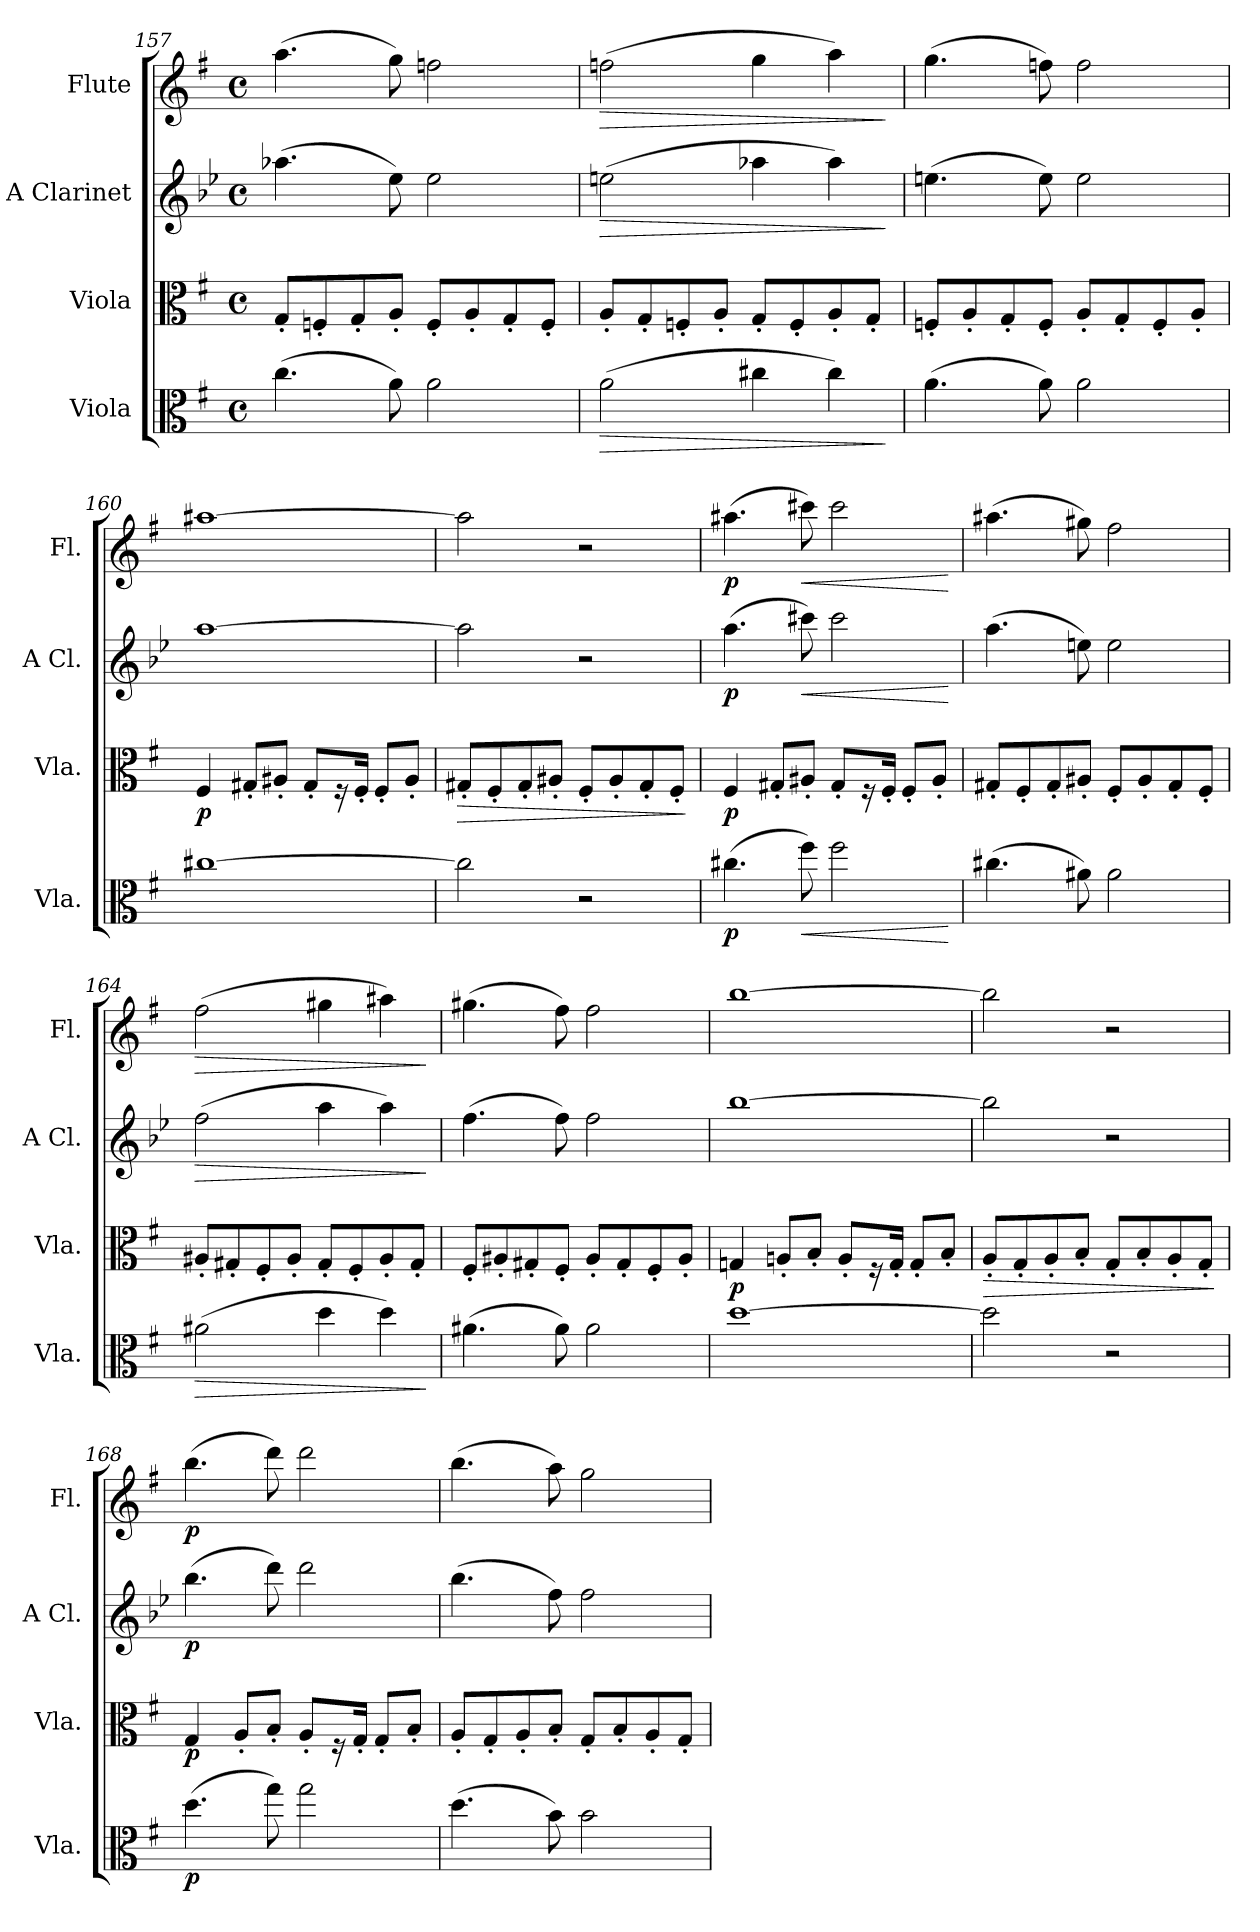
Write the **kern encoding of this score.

**kern	**dynam	**kern	**dynam	**kern	**dynam	**kern	**dynam
*part4	*part4	*part3	*part3	*part2	*part2	*part1	*part1
*staff4	*staff4	*staff3	*staff3	*staff2	*staff2	*staff1	*staff1
*I"Viola	*	*I"Viola	*	*I"A Clarinet	*	*I"Flute	*
*I'Vla.	*	*I'Vla.	*	*I'A Cl.	*	*I'Fl.	*
*clefC3	*	*clefC3	*	*clefG2	*	*clefG2	*
*	*	*	*	*ITrd2c3	*	*	*
*k[f#]	*	*k[f#]	*	*k[f#]	*	*k[f#]	*
*M4/4	*	*M4/4	*	*M4/4	*	*M4/4	*
*met(c)	*	*met(c)	*	*met(c)	*	*met(c)	*
=157	=157	=157	=157	=157	=157	=157	=157
(>4.cc\	.	8G'/L	.	(>4.ffn\	.	(>4.aa\	.
.	.	8Fn'/	.	.	.	.	.
.	.	8G'/	.	.	.	.	.
8a\)	.	8A'/J	.	8cc\)	.	8gg\)	.
2a\	.	8F'/L	.	2cc\	.	2ffn\	.
.	.	8A'/	.	.	.	.	.
.	.	8G'/	.	.	.	.	.
.	.	8F'/J	.	.	.	.	.
!!LO:LB:g=z
=158	=158	=158	=158	=158	=158	=158	=158
!	!LO:HP:b	!	!	!	!LO:HP:b	!	!LO:HP:b
(>2a\	>	8A'/L	.	(>2cc#X\	>	(>2ffn\	>
.	.	8G'/	.	.	.	.	.
.	.	8Fn'/	.	.	.	.	.
.	.	8A'/J	.	.	.	.	.
4cc#X\	.	8G'/L	.	4ffn\	.	4gg\	.
.	.	8F'/	.	.	.	.	.
4cc#\)	.	8A'/	.	4ff\)	.	4aa\)	.
.	.	8G'/J	.	.	.	.	.
.	]	.	.	.	]	.	]
=159	=159	=159	=159	=159	=159	=159	=159
(>4.a\	.	8Fn'/L	.	(>4.cc#X\	.	(>4.gg\	.
.	.	8A'/	.	.	.	.	.
.	.	8G'/	.	.	.	.	.
8a\)	.	8F'/J	.	8cc#\)	.	8ffn\)	.
2a\	.	8A'/L	.	2cc#\	.	2ff\	.
.	.	8G'/	.	.	.	.	.
.	.	8F'/	.	.	.	.	.
.	.	8A'/J	.	.	.	.	.
=160	=160	=160	=160	=160	=160	=160	=160
!	!	!	!LO:DY:b	!	!	!	!
[1cc#X	.	4F#/	p	[1ff#	.	[1aa#X	.
.	.	8G#X'/L	.	.	.	.	.
.	.	8A#X'/J	.	.	.	.	.
.	.	8G#'/L	.	.	.	.	.
.	.	16rF	.	.	.	.	.
.	.	16F#'/Jk	.	.	.	.	.
.	.	8F#'/L	.	.	.	.	.
.	.	8A#'/J	.	.	.	.	.
=161	=161	=161	=161	=161	=161	=161	=161
!	!	!	!LO:HP:b	!	!	!	!
2cc#\]	.	8G#X'/L	>	2ff#\]	.	2aa#\]	.
.	.	8F#'/	.	.	.	.	.
.	.	8G#'/	.	.	.	.	.
.	.	8A#X'/J	.	.	.	.	.
2r	.	8F#'/L	.	2r	.	2r	.
.	.	8A#'/	.	.	.	.	.
.	.	8G#'/	.	.	.	.	.
.	.	8F#'/J	.	.	.	.	.
.	.	.	]	.	.	.	.
!!LO:PB:g=z
=162	=162	=162	=162	=162	=162	=162	=162
!	!LO:DY:b	!	!LO:DY:b	!	!LO:DY:b	!	!LO:DY:b
(>4.cc#X\	p	4F#/	p	(>4.ff#\	p	(>4.aa#X\	p
.	.	8G#X'/L	.	.	.	.	.
!	!LO:HP:b	!	!	!	!LO:HP:b	!	!LO:HP:b
8ff#\)	<	8A#X'/J	.	8aa#X\)	<	8ccc#X\)	<
2ff#\	.	8G#'/L	.	2aa#\	.	2ccc#\	.
.	.	16rF	.	.	.	.	.
.	.	16F#'/Jk	.	.	.	.	.
.	.	8F#'/L	.	.	.	.	.
.	.	8A#'/J	.	.	.	.	.
.	[	.	.	.	[	.	[
=163	=163	=163	=163	=163	=163	=163	=163
(>4.cc#X\	.	8G#X'/L	.	(>4.ff#\	.	(>4.aa#X\	.
.	.	8F#'/	.	.	.	.	.
.	.	8G#'/	.	.	.	.	.
8a#X\)	.	8A#X'/J	.	8cc#X\)	.	8gg#X\)	.
2a#\	.	8F#'/L	.	2cc#\	.	2ff#\	.
.	.	8A#'/	.	.	.	.	.
.	.	8G#'/	.	.	.	.	.
.	.	8F#'/J	.	.	.	.	.
=164	=164	=164	=164	=164	=164	=164	=164
!	!LO:HP:b	!	!	!	!LO:HP:b	!	!LO:HP:b
(>2a#X\	>	8A#X'/L	.	(>2dd\	>	(>2ff#\	>
.	.	8G#X'/	.	.	.	.	.
.	.	8F#'/	.	.	.	.	.
.	.	8A#'/J	.	.	.	.	.
4dd\	.	8G#'/L	.	4ff#\	.	4gg#X\	.
.	.	8F#'/	.	.	.	.	.
4dd\)	.	8A#'/	.	4ff#\)	.	4aa#X\)	.
.	.	8G#'/J	.	.	.	.	.
.	]	.	.	.	]	.	]
=165	=165	=165	=165	=165	=165	=165	=165
(>4.a#X\	.	8F#'/L	.	(>4.dd\	.	(>4.gg#X\	.
.	.	8A#X'/	.	.	.	.	.
.	.	8G#X'/	.	.	.	.	.
8a#\)	.	8F#'/J	.	8dd\)	.	8ff#\)	.
2a#\	.	8A#'/L	.	2dd\	.	2ff#\	.
.	.	8G#'/	.	.	.	.	.
.	.	8F#'/	.	.	.	.	.
.	.	8A#'/J	.	.	.	.	.
!!LO:LB:g=z
=166	=166	=166	=166	=166	=166	=166	=166
!	!	!	!LO:DY:b	!	!	!	!
[1dd	.	4Gn/	p	[1gg	.	[1bb	.
.	.	8An'/L	.	.	.	.	.
.	.	8B'/J	.	.	.	.	.
.	.	8A'/L	.	.	.	.	.
.	.	16rF	.	.	.	.	.
.	.	16G'/Jk	.	.	.	.	.
.	.	8G'/L	.	.	.	.	.
.	.	8B'/J	.	.	.	.	.
=167	=167	=167	=167	=167	=167	=167	=167
!	!	!	!LO:HP:b	!	!	!	!
2dd\]	.	8A'/L	>	2gg\]	.	2bb\]	.
.	.	8G'/	.	.	.	.	.
.	.	8A'/	.	.	.	.	.
.	.	8B'/J	.	.	.	.	.
2r	.	8G'/L	.	2r	.	2r	.
.	.	8B'/	.	.	.	.	.
.	.	8A'/	.	.	.	.	.
.	.	8G'/J	.	.	.	.	.
.	.	.	]	.	.	.	.
=168	=168	=168	=168	=168	=168	=168	=168
!	!LO:DY:b	!	!LO:DY:b	!	!LO:DY:b	!	!LO:DY:b
(>4.dd\	p	4G/	p	(>4.gg\	p	(>4.bb\	p
.	.	8A'/L	.	.	.	.	.
8gg\)	.	8B'/J	.	8bb\)	.	8ddd\)	.
2gg\	.	8A'/L	.	2bb\	.	2ddd\	.
.	.	16rF	.	.	.	.	.
.	.	16G'/Jk	.	.	.	.	.
.	.	8G'/L	.	.	.	.	.
.	.	8B'/J	.	.	.	.	.
=169	=169	=169	=169	=169	=169	=169	=169
(>4.dd\	.	8A'/L	.	(>4.gg\	.	(>4.bb\	.
.	.	8G'/	.	.	.	.	.
.	.	8A'/	.	.	.	.	.
8b\)	.	8B'/J	.	8dd\)	.	8aa\)	.
2b\	.	8G'/L	.	2dd\	.	2gg\	.
.	.	8B'/	.	.	.	.	.
.	.	8A'/	.	.	.	.	.
.	.	8G'/J	.	.	.	.	.
=	=	=	=	=	=	=	=
*-	*-	*-	*-	*-	*-	*-	*-
